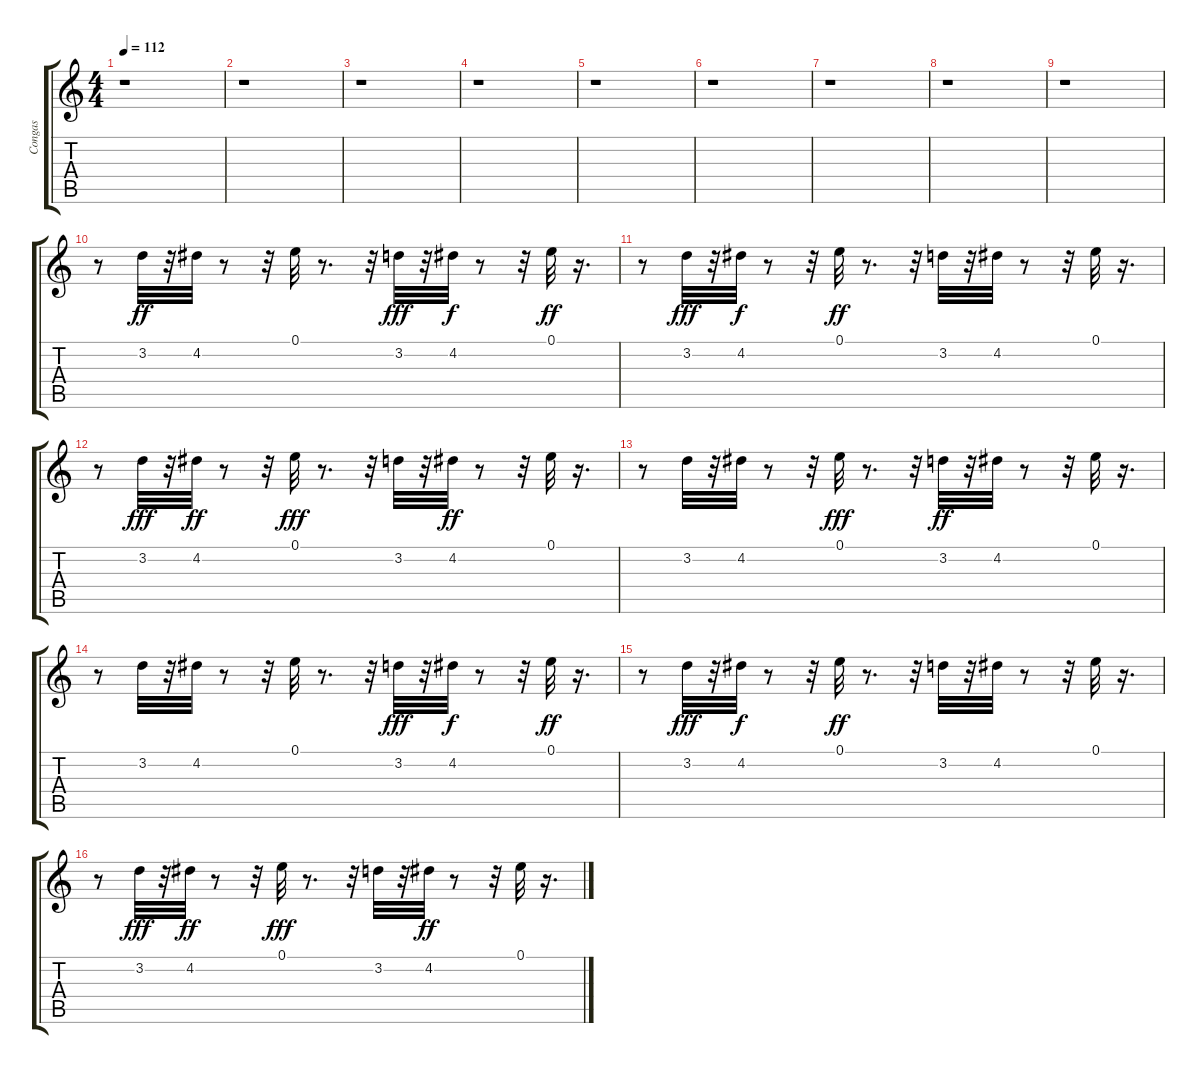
\track ("Congas" "Congas") {instrument acousticguitarsteel}
\staff {score tabs}
\tuning (E4 B3 G3 D3 A2 E2) {hide}
\ts (4 4)
\tempo 112
\clef g2
\ks c
r.1{dy ff} |
r.1 |
r.1 |
r.1 |
r.1 |
r.1 |
r.1 |
r.1 |
r.1 |
r.8 3.2.32 r.32 4.2.32 r.8 r.32 0.1.32 r.8{d} r.32 3.2.32{dy fff} r.32 4.2.32{dy f} r.8 r.32 0.1.32{dy ff} r.16{d} |
r.8 3.2.32{dy fff} r.32 4.2.32{dy f} r.8 r.32 0.1.32{dy ff} r.8{d} r.32 3.2.32 r.32 4.2.32 r.8 r.32 0.1.32 r.16{d} |
r.8 3.2.32{dy fff} r.32 4.2.32{dy ff} r.8 r.32 0.1.32{dy fff} r.8{d} r.32 3.2.32 r.32 4.2.32{dy ff} r.8 r.32 0.1.32 r.16{d} |
r.8 3.2.32 r.32 4.2.32 r.8 r.32 0.1.32{dy fff} r.8{d} r.32 3.2.32{dy ff} r.32 4.2.32 r.8 r.32 0.1.32 r.16{d} |
r.8 3.2.32 r.32 4.2.32 r.8 r.32 0.1.32 r.8{d} r.32 3.2.32{dy fff} r.32 4.2.32{dy f} r.8 r.32 0.1.32{dy ff} r.16{d} |
r.8 3.2.32{dy fff} r.32 4.2.32{dy f} r.8 r.32 0.1.32{dy ff} r.8{d} r.32 3.2.32 r.32 4.2.32 r.8 r.32 0.1.32 r.16{d} |
r.8 3.2.32{dy fff} r.32 4.2.32{dy ff} r.8 r.32 0.1.32{dy fff} r.8{d} r.32 3.2.32 r.32 4.2.32{dy ff} r.8 r.32 0.1.32 r.16{d}
